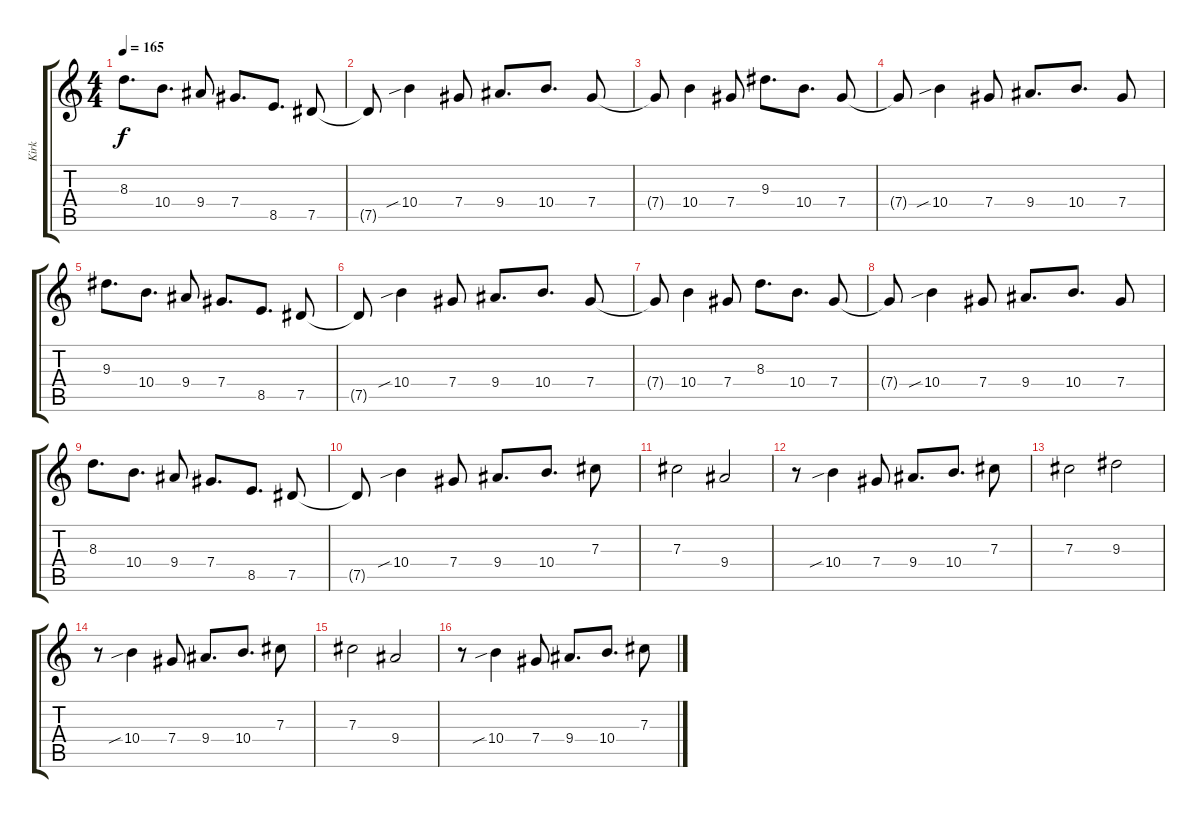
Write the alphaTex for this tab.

\track ("Kirk" "Kirk") {instrument distortionguitar}
\staff {score tabs}
\tuning (Eb4 Bb3 Gb3 Db3 Ab2 Eb2) {hide}
\ts (4 4)
\tempo 165
\clef g2
\ks c
8.3.8{d dy f} 10.4.8{d} 9.4.8 7.4.8{d} 8.5.8{d} 7.5.8 |
7.5{t}.8 10.4{sib}.4 7.4.8 9.4.8{d} 10.4.8{d} 7.4.8 |
7.4{t}.8 10.4.4 7.4.8 9.3.8{d} 10.4.8{d} 7.4.8 |
7.4{t}.8 10.4{sib}.4 7.4.8 9.4.8{d} 10.4.8{d} 7.4.8 |
9.3.8{d} 10.4.8{d} 9.4.8 7.4.8{d} 8.5.8{d} 7.5.8 |
7.5{t}.8 10.4{sib}.4 7.4.8 9.4.8{d} 10.4.8{d} 7.4.8 |
7.4{t}.8 10.4.4 7.4.8 8.3.8{d} 10.4.8{d} 7.4.8 |
7.4{t}.8 10.4{sib}.4 7.4.8 9.4.8{d} 10.4.8{d} 7.4.8 |
8.3.8{d} 10.4.8{d} 9.4.8 7.4.8{d} 8.5.8{d} 7.5.8 |
7.5{t}.8 10.4{sib}.4 7.4.8 9.4.8{d} 10.4.8{d} 7.3.8 |
7.3.2 9.4.2 |
r.8 10.4{sib}.4 7.4.8 9.4.8{d} 10.4.8{d} 7.3.8 |
7.3.2 9.3.2 |
r.8 10.4{sib}.4 7.4.8 9.4.8{d} 10.4.8{d} 7.3.8 |
7.3.2 9.4.2 |
r.8 10.4{sib}.4 7.4.8 9.4.8{d} 10.4.8{d} 7.3.8
